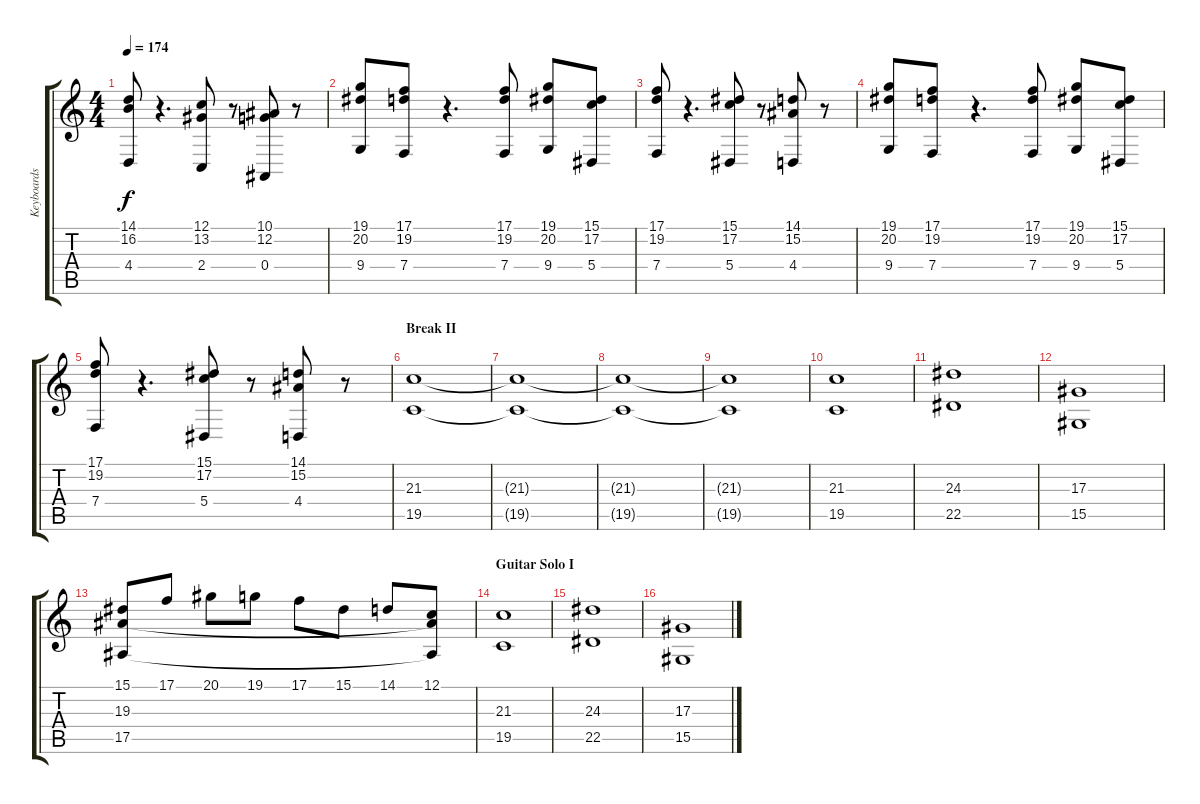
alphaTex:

\track ("Keyboards" "Keyboards") {instrument stringensemble1}
\staff {score tabs}
\tuning (C4 G3 Eb3 Bb2 F2 C2) {hide}
\ts (4 4)
\tempo 174
\clef g2
\ks c
(14.1 16.2 4.4).8{dy f} r.4{d} (12.1 13.2 2.4).8 r.8 (10.1 12.2 0.4).8 r.8 |
(19.1 20.2 9.4).8 (17.1 19.2 7.4).8 r.4{d} (17.1 19.2 7.4).8 (19.1 20.2 9.4).8 (15.1 17.2 5.4).8 |
(17.1 19.2 7.4).8 r.4{d} (15.1 17.2 5.4).8 r.8 (14.1 15.2 4.4).8 r.8 |
(19.1 20.2 9.4).8 (17.1 19.2 7.4).8 r.4{d} (17.1 19.2 7.4).8 (19.1 20.2 9.4).8 (15.1 17.2 5.4).8 |
(17.1 19.2 7.4).8 r.4{d} (15.1 17.2 5.4).8 r.8 (14.1 15.2 4.4).8 r.8 |
\section ("" "Break II")
(21.3 19.5).1 |
(21.3{t} 19.5{t}).1 |
(21.3{t} 19.5{t}).1 |
(21.3{t} 19.5{t}).1 |
(21.3 19.5).1 |
(24.3 22.5).1 |
(17.3 15.5).1 |
(15.1 19.3 17.5).8 17.1.8 20.1.8 19.1.8 17.1.8 15.1.8 14.1.8 (12.1 19.3{t} 17.5{t}).8 |
\section ("" "Guitar Solo I")
(21.3 19.5).1 |
(24.3 22.5).1 |
(17.3 15.5).1
